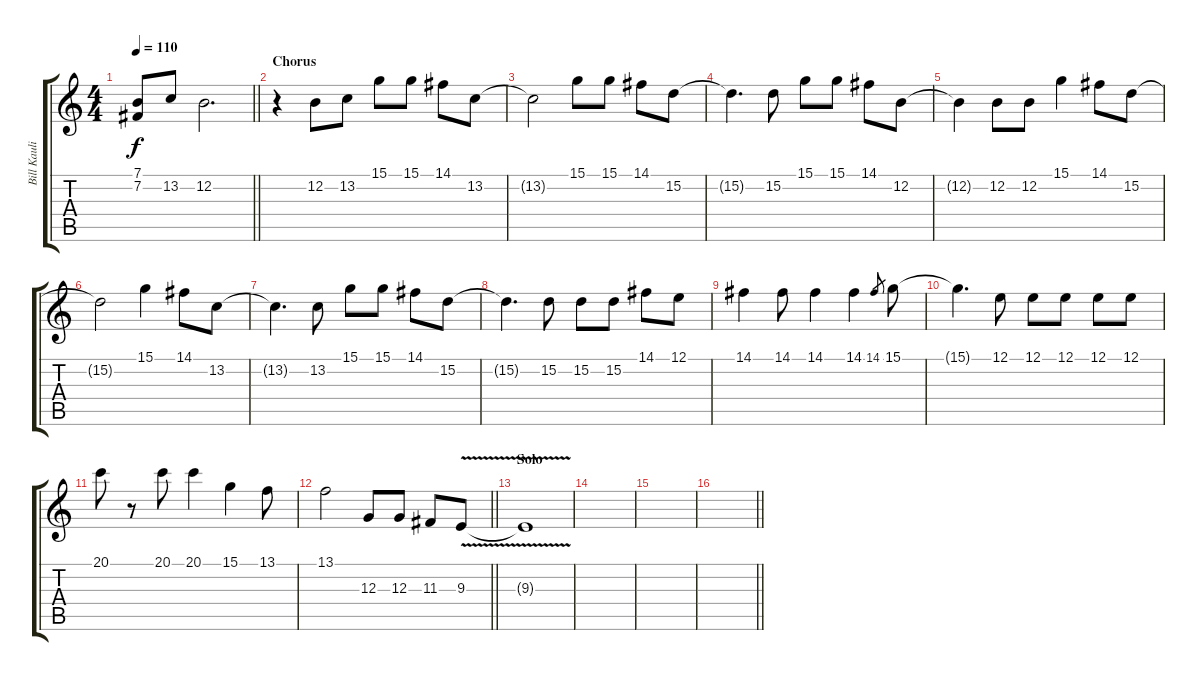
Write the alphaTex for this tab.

\track ("Bill Kaulitz" "Bill Kauli") {instrument piccolo}
\staff {score tabs}
\tuning (E4 B3 G3 D3 A2 E2) {hide}
\ts (4 4)
\tempo 110
\clef g2
\barLineRight lightlight
\ks c
(7.1{t} 7.2{t}).8{dy f} 13.2.8 12.2.2{d} |
\section ("" "Chorus")
r.4 12.2.8 13.2.8 15.1.8 15.1.8 14.1.8 13.2.8 |
13.2{t}.2 15.1.8 15.1.8 14.1.8 15.2.8 |
15.2{t}.4{d} 15.2.8 15.1.8 15.1.8 14.1.8 12.2.8 |
12.2{t}.4 12.2.8 12.2.8 15.1.4 14.1.8 15.2.8 |
15.2{t}.2 15.1.4 14.1.8 13.2.8 |
13.2{t}.4{d} 13.2.8 15.1.8 15.1.8 14.1.8 15.2.8 |
15.2{t}.4{d} 15.2.8 15.2.8 15.2.8 14.1.8 12.1.8 |
14.1.4 14.1.8 14.1.4 14.1.4 14.1.8{gr} 15.1.8 |
15.1{t}.4{d} 12.1.8 12.1.8 12.1.8 12.1.8 12.1.8 |
20.1.8 r.8 20.1.8 20.1.4 15.1.4 13.1.8 |
\barLineRight lightlight
13.1.2 12.3.8 12.3.8 11.3.8 9.3{v}.8 |
\section ("" "Solo")
9.3{t}.1 |
|
|
\barLineRight lightlight
